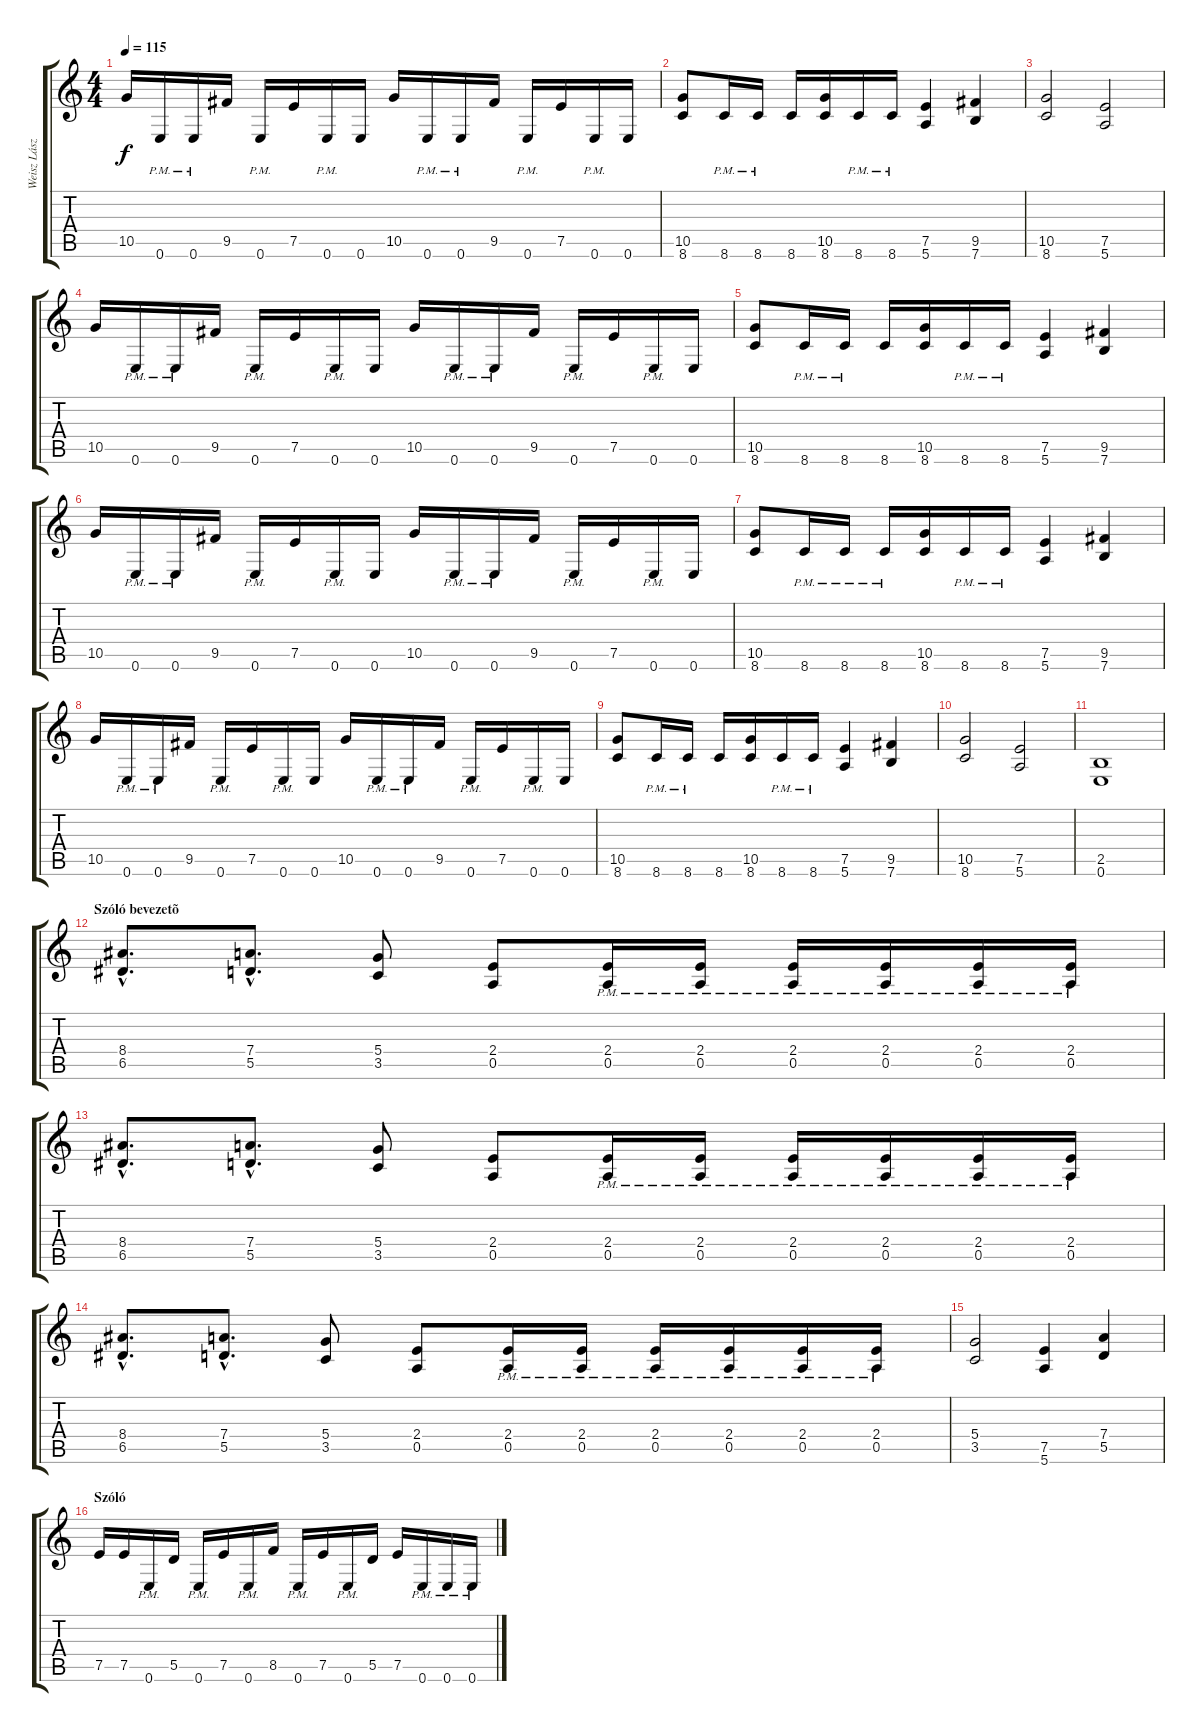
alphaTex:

\track ("Weisz László /gitár/" "Weisz Lász") {instrument distortionguitar}
\staff {score tabs}
\tuning (E4 B3 G3 D3 A2 E2) {hide}
\ts (4 4)
\tempo 115
\clef g2
\ks c
10.5.16{dy f} 0.6{pm}.16 0.6{pm}.16 9.5.16 0.6{pm}.16 7.5.16 0.6{pm}.16 0.6.16 10.5.16 0.6{pm}.16 0.6{pm}.16 9.5.16 0.6{pm}.16 7.5.16 0.6{pm}.16 0.6.16 |
(10.5 8.6).8 8.6{pm}.16 8.6{pm}.16 8.6.16 (10.5 8.6).16 8.6{pm}.16 8.6{pm}.16 (7.5 5.6).4 (9.5 7.6).4 |
(10.5 8.6).2 (7.5 5.6).2 |
10.5.16 0.6{pm}.16 0.6{pm}.16 9.5.16 0.6{pm}.16 7.5.16 0.6{pm}.16 0.6.16 10.5.16 0.6{pm}.16 0.6{pm}.16 9.5.16 0.6{pm}.16 7.5.16 0.6{pm}.16 0.6.16 |
(10.5 8.6).8 8.6{pm}.16 8.6{pm}.16 8.6.16 (10.5 8.6).16 8.6{pm}.16 8.6{pm}.16 (7.5 5.6).4 (9.5 7.6).4 |
10.5.16 0.6{pm}.16 0.6{pm}.16 9.5.16 0.6{pm}.16 7.5.16 0.6{pm}.16 0.6.16 10.5.16 0.6{pm}.16 0.6{pm}.16 9.5.16 0.6{pm}.16 7.5.16 0.6{pm}.16 0.6.16 |
(10.5 8.6).8 8.6{pm}.16 8.6{pm}.16 8.6{pm}.16 (10.5 8.6).16 8.6{pm}.16 8.6{pm}.16 (7.5 5.6).4 (9.5 7.6).4 |
10.5.16 0.6{pm}.16 0.6{pm}.16 9.5.16 0.6{pm}.16 7.5.16 0.6{pm}.16 0.6.16 10.5.16 0.6{pm}.16 0.6{pm}.16 9.5.16 0.6{pm}.16 7.5.16 0.6{pm}.16 0.6.16 |
(10.5 8.6).8 8.6{pm}.16 8.6{pm}.16 8.6.16 (10.5 8.6).16 8.6{pm}.16 8.6{pm}.16 (7.5 5.6).4 (9.5 7.6).4 |
(10.5 8.6).2 (7.5 5.6).2 |
(2.5 0.6).1 |
\section ("" "Szóló bevezetõ")
(8.4{hac} 6.5{hac}).8{d} (7.4{hac} 5.5{hac}).8{d} (5.4 3.5).8 (2.4 0.5).8 (2.4{pm} 0.5{pm}).16 (2.4{pm} 0.5{pm}).16 (2.4{pm} 0.5{pm}).16 (2.4{pm} 0.5{pm}).16 (2.4{pm} 0.5{pm}).16 (2.4{pm} 0.5{pm}).16 |
(8.4{hac} 6.5{hac}).8{d} (7.4{hac} 5.5{hac}).8{d} (5.4 3.5).8 (2.4 0.5).8 (2.4{pm} 0.5{pm}).16 (2.4{pm} 0.5{pm}).16 (2.4{pm} 0.5{pm}).16 (2.4{pm} 0.5{pm}).16 (2.4{pm} 0.5{pm}).16 (2.4{pm} 0.5{pm}).16 |
(8.4{hac} 6.5{hac}).8{d} (7.4{hac} 5.5{hac}).8{d} (5.4 3.5).8 (2.4 0.5).8 (2.4{pm} 0.5{pm}).16 (2.4{pm} 0.5{pm}).16 (2.4{pm} 0.5{pm}).16 (2.4{pm} 0.5{pm}).16 (2.4{pm} 0.5{pm}).16 (2.4{pm} 0.5{pm}).16 |
(5.4 3.5).2 (7.5 5.6).4 (7.4 5.5).4 |
\section ("" "Szóló")
7.5.16 7.5.16 0.6{pm}.16 5.5.16 0.6{pm}.16 7.5.16 0.6{pm}.16 8.5.16 0.6{pm}.16 7.5.16 0.6{pm}.16 5.5.16 7.5.16 0.6{pm}.16 0.6{pm}.16 0.6{pm}.16
